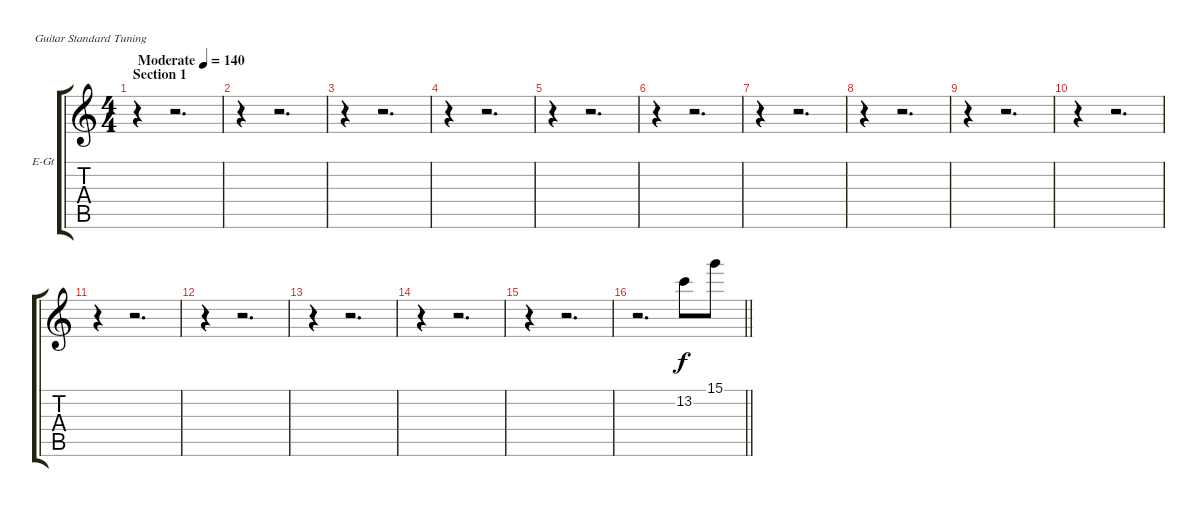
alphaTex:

\bracketExtendMode groupsimilarinstruments
\firstSystemTrackNameOrientation horizontal
\otherSystemsTrackNameOrientation horizontal
\track ("Lead" "E-Gt") {instrument overdrivenguitar}
\staff {score tabs}
\tuning (E4 B3 G3 D3 A2 E2)
\ts (4 4)
\beaming (8 2 2 2 2)
\section ("" "Section 1")
\tempo (140 "Moderate")
\clef g2
\ks c
r.4{dy f instrument overdrivenguitar} r.2{d} |
r.4 r.2{d} |
r.4 r.2{d} |
r.4 r.2{d} |
r.4 r.2{d} |
r.4 r.2{d} |
r.4 r.2{d} |
r.4 r.2{d} |
r.4 r.2{d} |
r.4 r.2{d} |
r.4 r.2{d} |
r.4 r.2{d} |
r.4 r.2{d} |
r.4 r.2{d} |
r.4 r.2{d} |
\barLineRight lightlight
r.2{d} 13.2.8 15.1.8
